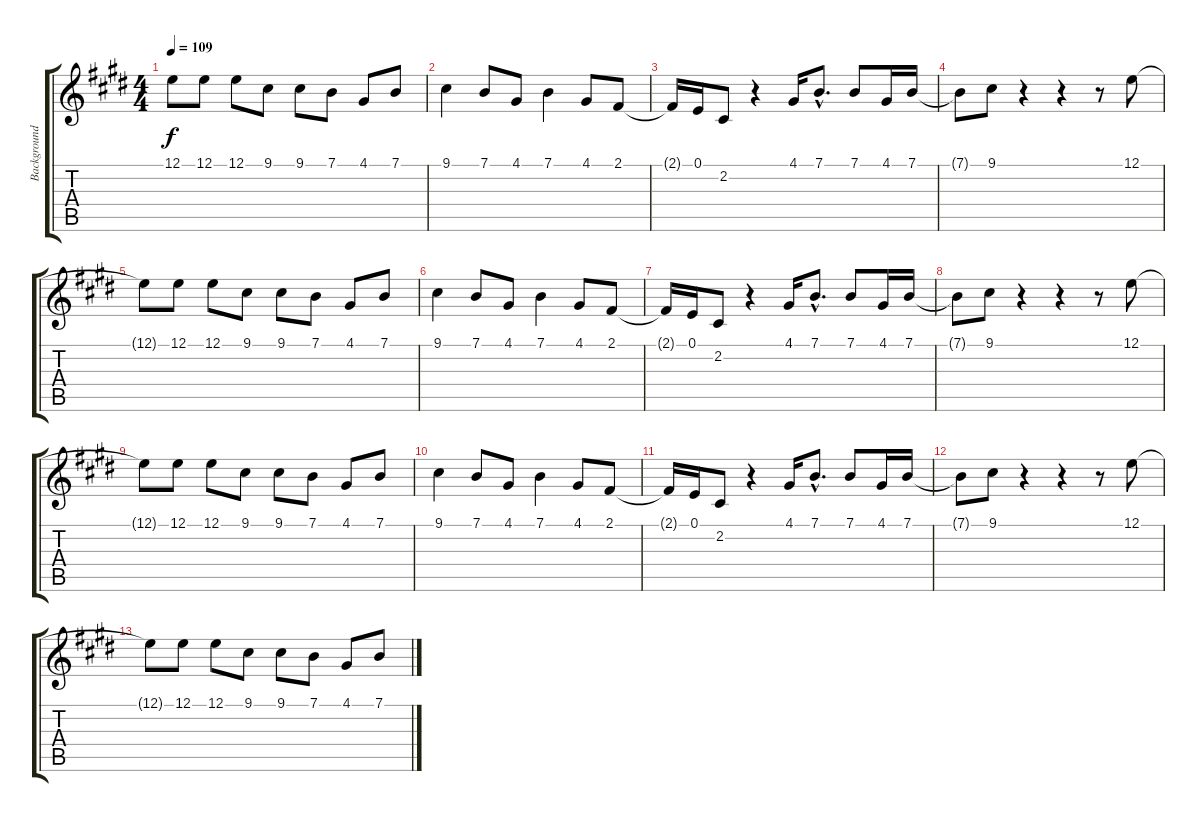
\track ("Background" "Background") {instrument brasssection}
\staff {score tabs}
\tuning (E4 B3 G3 D3 A2 E2) {hide}
\ts (4 4)
\tempo 109
\clef g2
\ks e
12.1{t}.8{dy f} 12.1.8 12.1.8 9.1.8 9.1.8 7.1.8 4.1.8 7.1.8 |
9.1.4 7.1.8 4.1.8 7.1.4 4.1.8 2.1.8 |
2.1{t}.16 0.1.16 2.2.8 r.4 4.1.16 7.1{hac}.8{d} 7.1.8 4.1.16 7.1.16 |
7.1{t}.8 9.1.8 r.4 r.4 r.8 12.1.8 |
12.1{t}.8 12.1.8 12.1.8 9.1.8 9.1.8 7.1.8 4.1.8 7.1.8 |
9.1.4 7.1.8 4.1.8 7.1.4 4.1.8 2.1.8 |
2.1{t}.16 0.1.16 2.2.8 r.4 4.1.16 7.1{hac}.8{d} 7.1.8 4.1.16 7.1.16 |
7.1{t}.8 9.1.8 r.4 r.4 r.8 12.1.8 |
12.1{t}.8 12.1.8 12.1.8 9.1.8 9.1.8 7.1.8 4.1.8 7.1.8 |
9.1.4 7.1.8 4.1.8 7.1.4 4.1.8 2.1.8 |
2.1{t}.16 0.1.16 2.2.8 r.4 4.1.16 7.1{hac}.8{d} 7.1.8 4.1.16 7.1.16 |
7.1{t}.8 9.1.8 r.4 r.4 r.8 12.1.8 |
12.1{t}.8 12.1.8 12.1.8 9.1.8 9.1.8 7.1.8 4.1.8 7.1.8
